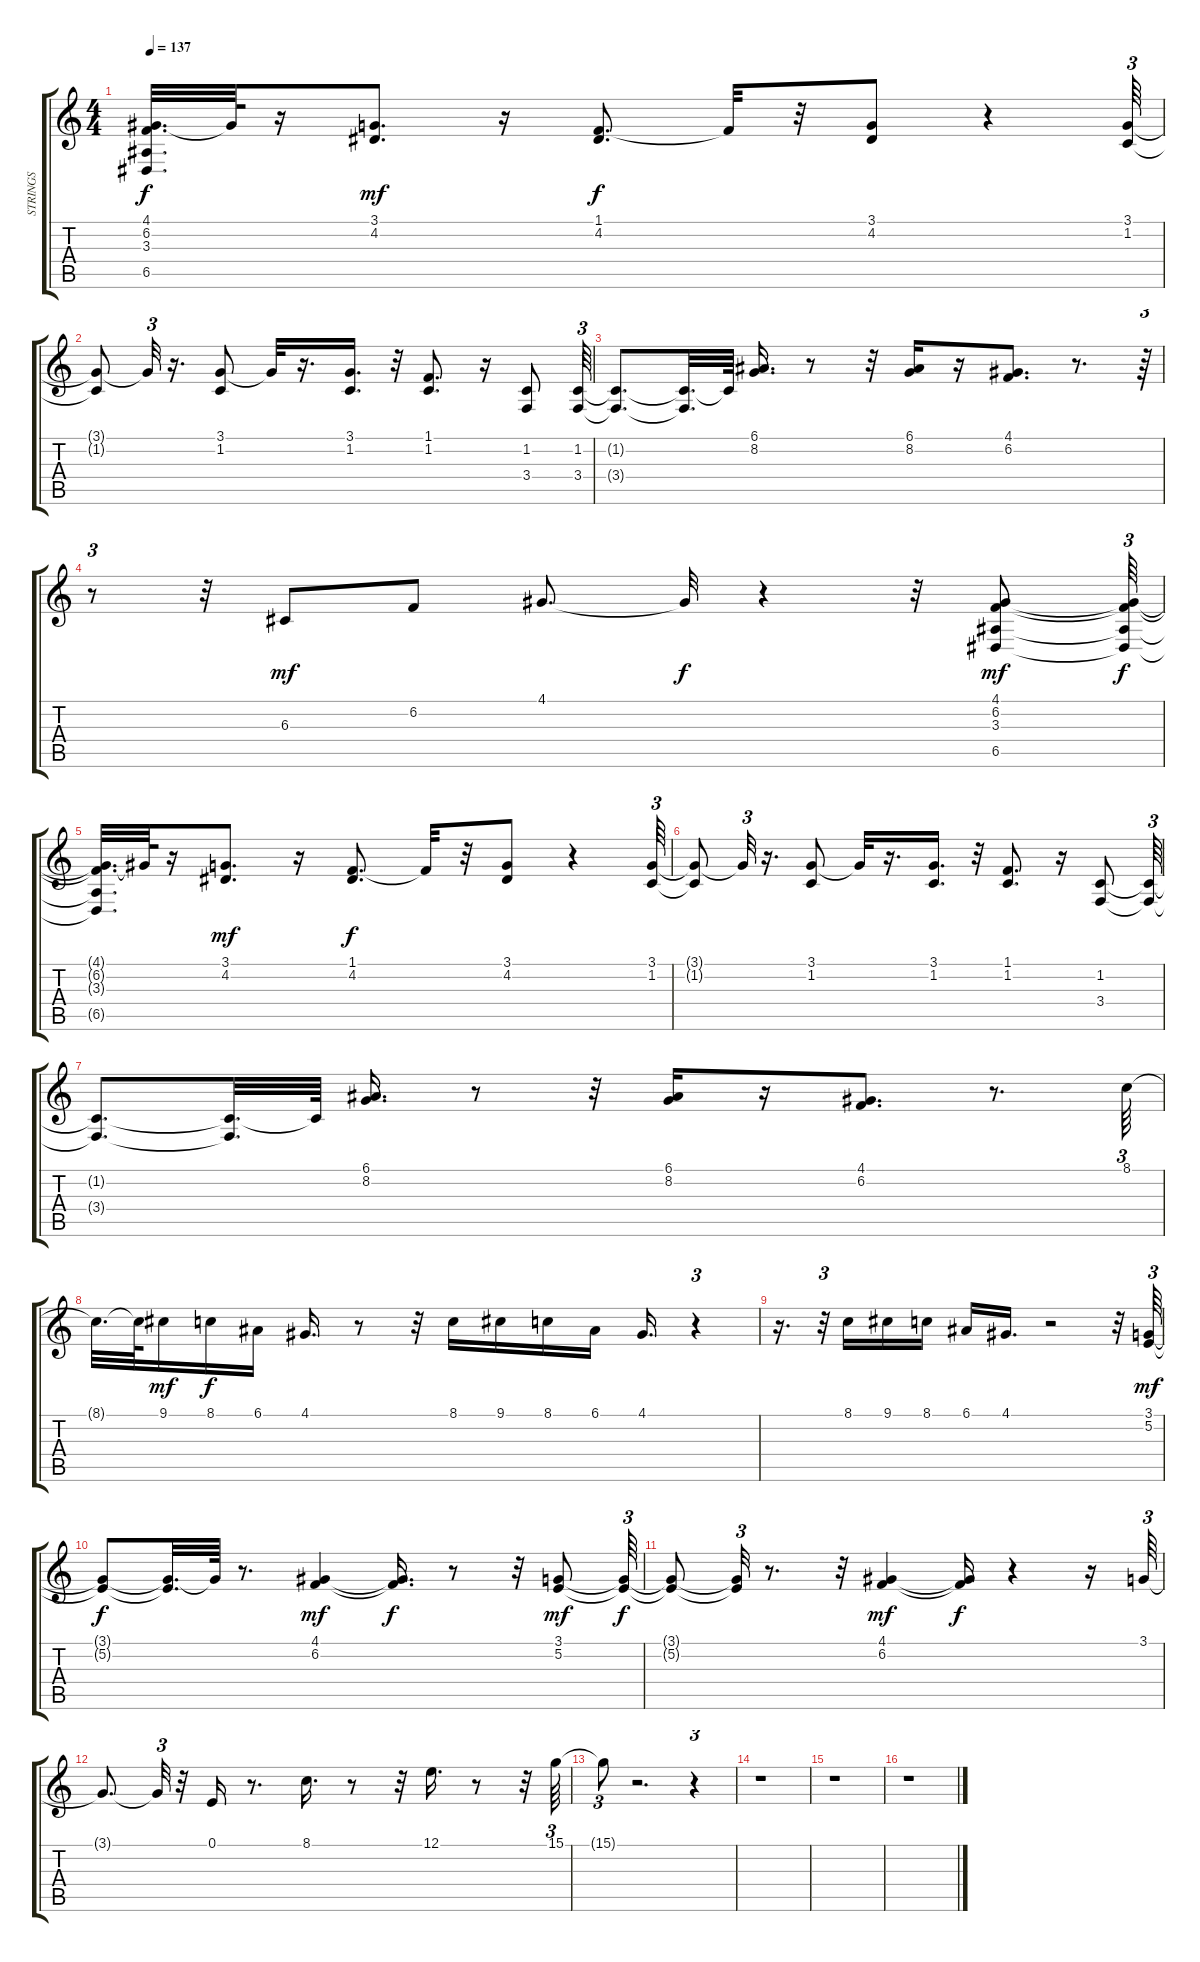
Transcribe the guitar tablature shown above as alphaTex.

\track ("STRINGS " "STRINGS ") {instrument electricgrandpiano}
\staff {score tabs}
\tuning (E4 B3 G3 D3 A2 E2) {hide}
\ts (4 4)
\tempo 137
\clef g2
\ks c
(4.1{t} 6.2{t} 3.3{t} 6.5{t}).32{d dy f} 4.1{t}.64 r.16 (3.1 4.2).8{d dy mf} r.16 (1.1 4.2).8{d dy f} 1.1{t}.32 r.32 (3.1 4.2).8 r.4 (3.1 1.2).64{tu (3 2)} |
(3.1{t} 1.2{t}).8 3.1{t}.32{tu (3 2)} r.16{d} (3.1 1.2).8 3.1{t}.32 r.16{d} (3.1 1.2).16{d} r.32 (1.1 1.2).8{d} r.16 (1.2 3.4).8 (1.2 3.4).64{tu (3 2)} |
(1.2{t} 3.4{t}).8{d} (1.2{t} 3.4{t}).32{d} 1.2{t}.64 (6.1 8.2).16{d} r.8 r.32 (6.1 8.2).16 r.16 (4.1 6.2).8{d} r.8{d} r.64{tu (3 2)} |
r.8{tu (3 2)} r.32 6.3.8{dy mf} 6.2.8 4.1.8{d} 4.1{t}.32{dy f} r.4 r.32 (4.1 6.2 3.3 6.5).8{dy mf} (4.1{t} 6.2{t} 3.3{t} 6.5{t}).64{tu (3 2) dy f} |
(4.1{t} 6.2{t} 3.3{t} 6.5{t}).32{d} 4.1{t}.64 r.16 (3.1 4.2).8{d dy mf} r.16 (1.1 4.2).8{d dy f} 1.1{t}.32 r.32 (3.1 4.2).8 r.4 (3.1 1.2).64{tu (3 2)} |
(3.1{t} 1.2{t}).8 3.1{t}.32{tu (3 2)} r.16{d} (3.1 1.2).8 3.1{t}.32 r.16{d} (3.1 1.2).16{d} r.32 (1.1 1.2).8{d} r.16 (1.2 3.4).8 (1.2{t} 3.4{t}).64{tu (3 2)} |
(1.2{t} 3.4{t}).8{d} (1.2{t} 3.4{t}).32{d} 1.2{t}.64 (6.1 8.2).16{d} r.8 r.32 (6.1 8.2).16 r.16 (4.1 6.2).8{d} r.8{d} 8.1.64{tu (3 2)} |
8.1{t}.32{d} 8.1{t}.64 9.1.16{dy mf} 8.1.16{dy f} 6.1.16 4.1.16{d} r.8 r.32 8.1.16 9.1.16 8.1.16 6.1.16 4.1.16{d} r.4{tu (3 2)} |
r.16{d} r.32{tu (3 2)} 8.1.16 9.1.16 8.1.16 6.1.16 4.1.16{d} r.2 r.32 (3.1 5.2).64{tu (3 2) dy mf} |
(3.1{t} 5.2{t}).8{dy f} (3.1{t} 5.2{t}).32{d} 3.1{t}.64 r.8{d} (4.1 6.2).4{dy mf} (4.1{t} 6.2{t}).16{d dy f} r.8 r.32 (3.1 5.2).8{dy mf} (3.1{t} 5.2{t}).64{tu (3 2) dy f} |
(3.1{t} 5.2{t}).8 (3.1{t} 5.2{t}).32{tu (3 2)} r.8{d} r.32 (4.1 6.2).4{dy mf} (4.1{t} 6.2{t}).16{dy f} r.4 r.16 3.1.64{tu (3 2)} |
3.1{t}.8{d} 3.1{t}.32{tu (3 2)} r.32 0.1.16 r.8{d} 8.1.16{d} r.8 r.32 12.1.16{d} r.8 r.32 15.1.64{tu (3 2)} |
15.1{t}.8{tu (3 2)} r.2{d} r.4{tu (3 2)} |
r.1 |
r.1 |
r.1
